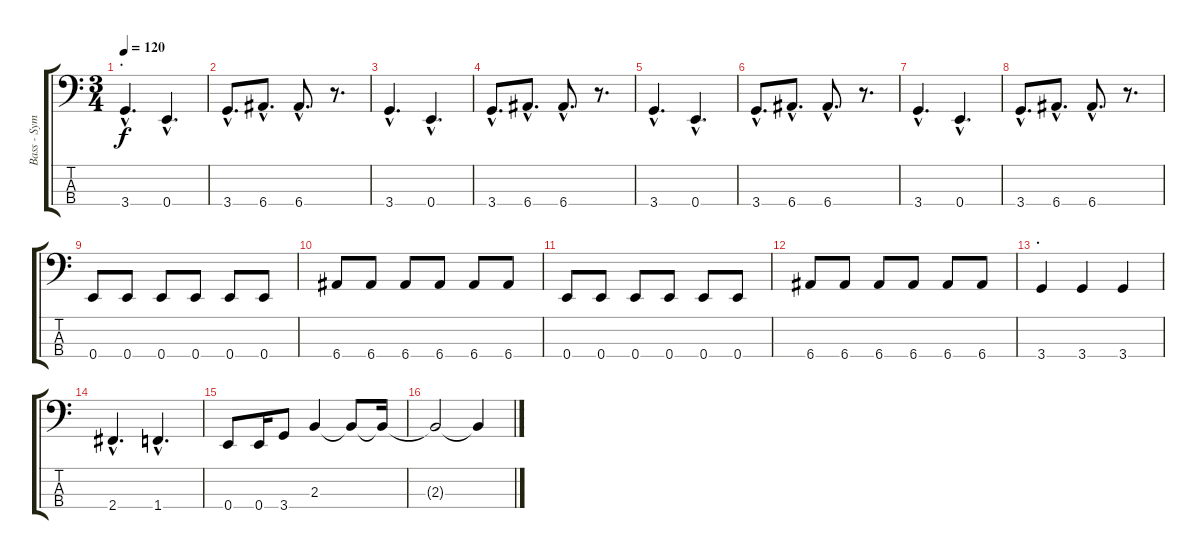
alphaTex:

\track ("Bass - Sym" "Bass - Sym") {instrument electricbassfinger}
\staff {score tabs}
\tuning (G2 D2 A1 E1) {hide}
\ts (3 4)
\section ("" ".")
\tempo 120
\clef f4
\ks c
3.4{hac}.4{d dy f} 0.4{hac}.4{d} |
3.4{hac}.8{d} 6.4{hac}.8{d} 6.4{hac}.8{d} r.8{d} |
3.4{hac}.4{d} 0.4{hac}.4{d} |
3.4{hac}.8{d} 6.4{hac}.8{d} 6.4{hac}.8{d} r.8{d} |
3.4{hac}.4{d} 0.4{hac}.4{d} |
3.4{hac}.8{d} 6.4{hac}.8{d} 6.4{hac}.8{d} r.8{d} |
3.4{hac}.4{d} 0.4{hac}.4{d} |
3.4{hac}.8{d} 6.4{hac}.8{d} 6.4{hac}.8{d} r.8{d} |
0.4.8 0.4.8 0.4.8 0.4.8 0.4.8 0.4.8 |
6.4.8 6.4.8 6.4.8 6.4.8 6.4.8 6.4.8 |
0.4.8 0.4.8 0.4.8 0.4.8 0.4.8 0.4.8 |
6.4.8 6.4.8 6.4.8 6.4.8 6.4.8 6.4.8 |
\section ("" ".")
3.4.4 3.4.4 3.4.4 |
2.4{hac}.4{d} 1.4{hac}.4{d} |
0.4.8 0.4.16 3.4.8 2.3.4 2.3{t}.8 2.3{t}.16 |
2.3{t}.2 2.3{t}.4
